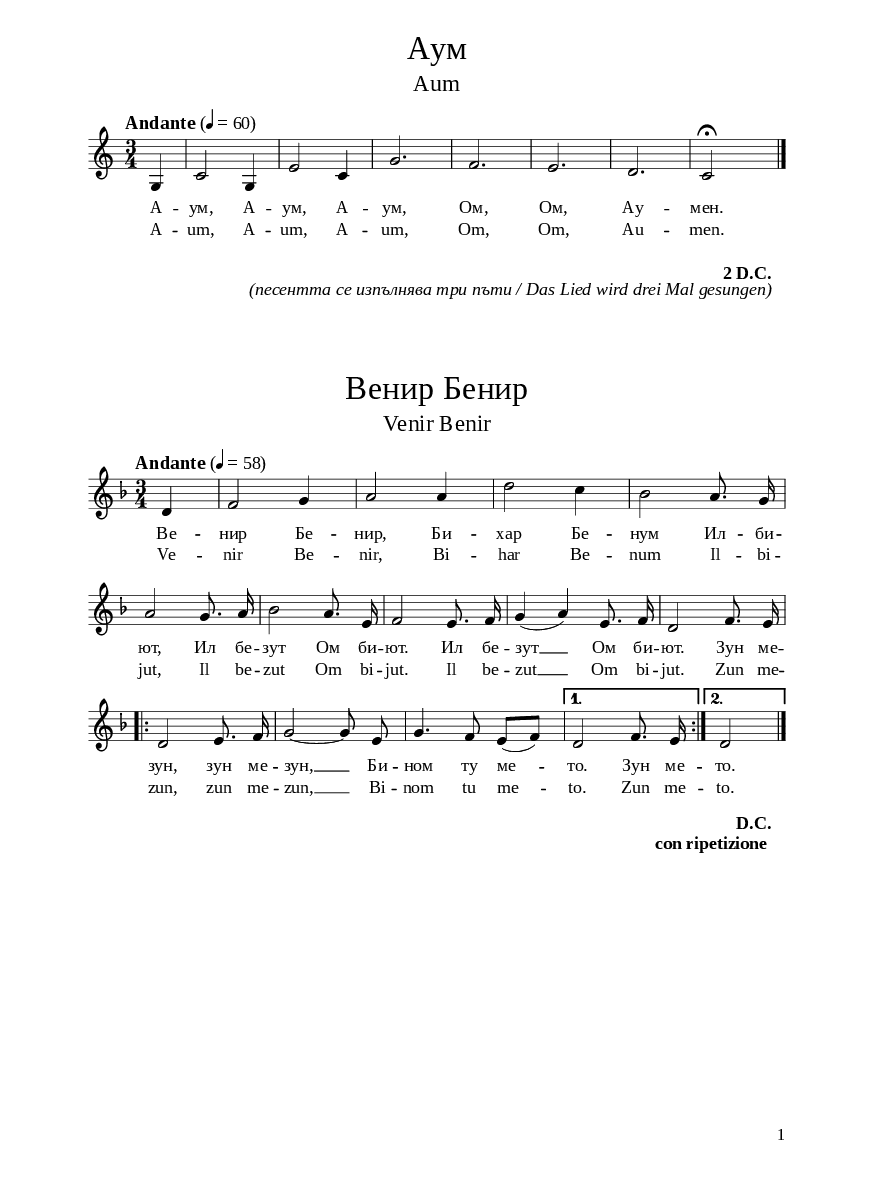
\version "2.24.4"

% include paper part and global functions
\include "include/globals.ily"

\bookpart {
  \label #'ref075
  \tocItem \markup "Аум – Aum"
  \include "include/bookpart-paper.ily"
  \score {
    \include "include/score-layout.ily"

    \new Voice \absolute {

      \clef treble
      \key c \major
      \time 3/4
      \tempoFunc "Andante" 4 "60"
      \autoBeamOff
      \partial 4

      g4 |  c'2 g4 | e'2 c'4 | g'2. |  f'2. | e'2. | d'2. | c'2 \fermata s4 | \bar "|."
    }

    \addlyrics {
      А -- ум, А
      -- ум, А -- ум, Ом, Ом, Ау -- мен.
    }


    \addlyrics {
      A -- um, A
      -- um, A -- um, Om, Om, Au -- men.
    }

    \header {
      title = \titleFunc "Аум" "Aum"
    }

    \midi{}

  } % score

  \markup \empty-two
  \markup \dc-one "2 D.C."
  \markup \italic \dc-one-nobold "(песентта се изпълнява три пъти / Das Lied wird drei Mal gesungen)"


  \markup \empty-three
  % include foreign translation(s) of the song

  \label #'ref076
  \tocItem \markup "Венир Бенир – Venir Benir"

  \score {
    \include "include/score-layout.ily"

    \new Voice \absolute {
      \clef treble
      \key d \minor
      \time 3/4
      \tempoFunc "Andante" 4 "58"
      \autoBeamOff

      \partial 4
      d'4 | f'2 g'4 | a'2 a'4 | d''2 c''4 | bes'2 a'8. g'16 \break |

      a'2 g'8. a'16 | bes'2 a'8. e'16 | f'2 e'8. f'16 | g'4 ( a' ) e'8. f'16 |  d'2 f'8. e'16 \break |

      \repeat volta 2 { d'2 e'8. f'16 | g'2 ~ g'8 e' | g'4. f'8 e' [( f' )] |} \alternative { { d'2 f'8. e'16  | } { d'2 \break \bar "|."} }
    }

    \addlyrics {
      Ве -- нир Бе
      -- нир, Би -- хар Бе -- нум Ил -- би -- ют, Ил
      бе -- зут Ом би -- ют. Ил бе -- зут __ Ом би --
      ют. Зун ме -- зун, зун ме -- зун, __ Би -- ном ту
      ме -- то. Зун ме -- то.
    }

    \addlyrics {
      Ve -- nir Be
      -- nir, Bi -- har Be -- num Il -- bi -- jut, Il
      be -- zut Om bi -- jut. Il be -- zut __ Om bi --
      jut. Zun me -- zun, zun me -- zun, __ Bi -- nom tu
      me -- to. Zun me -- to.
    }


    \header {
      title = \titleFunc "Венир Бенир" "Venir Benir"
    }

    \midi{}

  } % score

  \markup \empty-one
  \markup \dc-two "D.C." "con ripetizione "


} % bookpart


